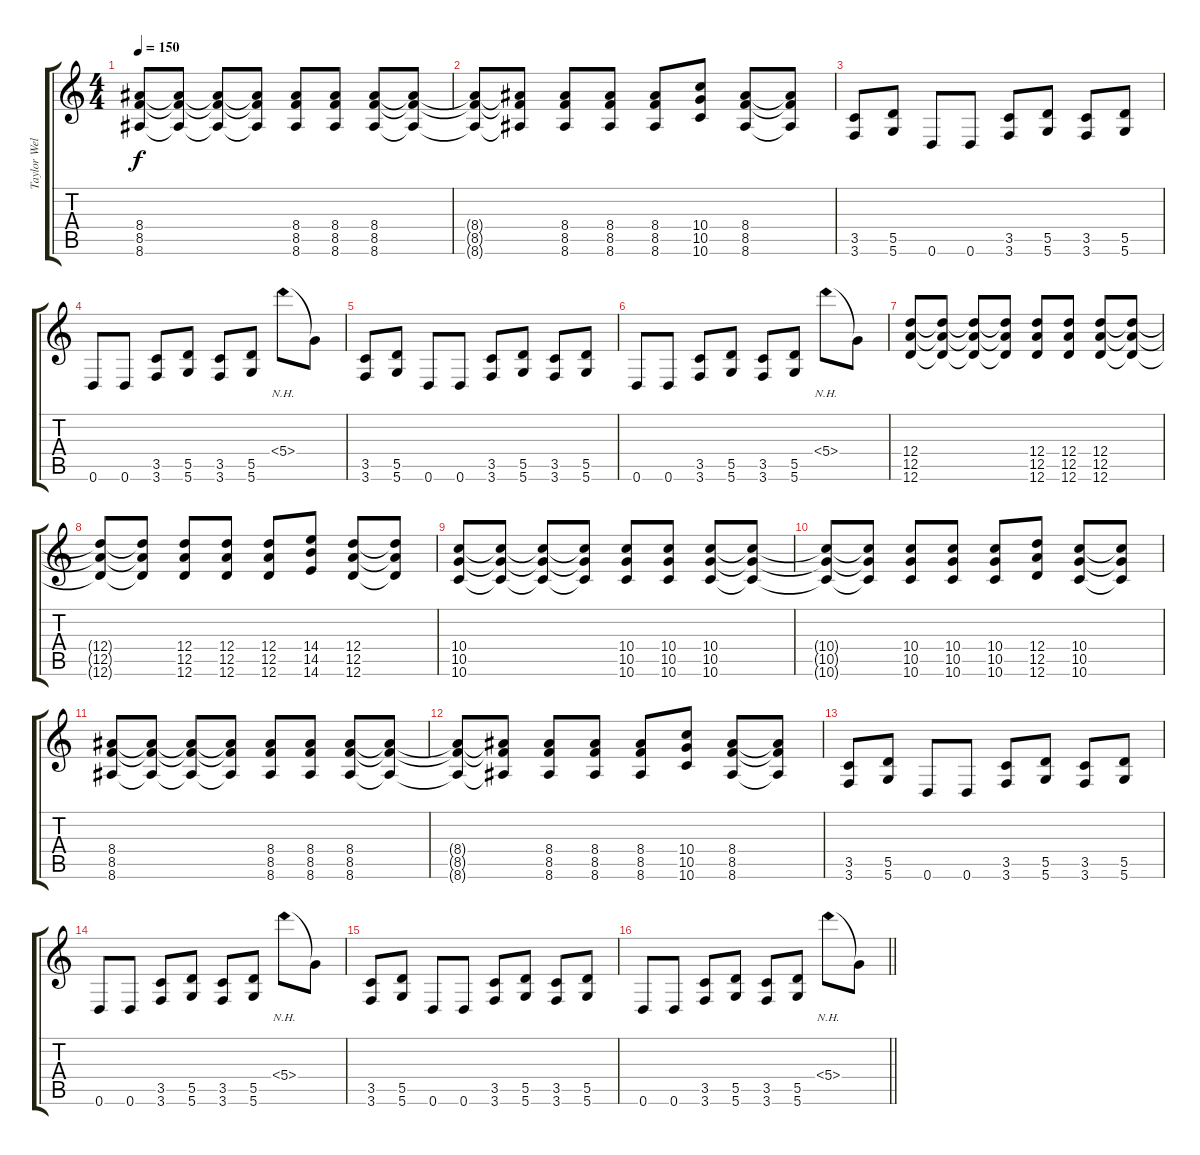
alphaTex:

\track ("Taylor Welcher" "Taylor Wel") {instrument distortionguitar}
\staff {score tabs}
\tuning (E4 B3 G3 D3 A2 D2) {hide}
\ts (4 4)
\tempo 150
\clef g2
\ks c
(8.4 8.5 8.6).8{dy f} (8.4{t} 8.5{t} 8.6{t}).8 (8.4{t} 8.5{t} 8.6{t}).8 (8.4{t} 8.5{t} 8.6{t}).8 (8.4 8.5 8.6).8 (8.4 8.5 8.6).8 (8.4 8.5 8.6).8 (8.4{t} 8.5{t} 8.6{t}).8 |
(8.4{t} 8.5{t} 8.6{t}).8 (8.4{t} 8.5{t} 8.6{t}).8 (8.4 8.5 8.6).8 (8.4 8.5 8.6).8 (8.4 8.5 8.6).8 (10.4 10.5 10.6).8 (8.4 8.5 8.6).8 (8.4{t} 8.5{t} 8.6{t}).8 |
(3.5 3.6).8 (5.5 5.6).8 0.6.8 0.6.8 (3.5 3.6).8 (5.5 5.6).8 (3.5 3.6).8 (5.5 5.6).8 |
0.6.8 0.6.8 (3.5 3.6).8 (5.5 5.6).8 (3.5 3.6).8 (5.5 5.6).8 5.4{nh}.8 5.4{t}.8 |
(3.5 3.6).8 (5.5 5.6).8 0.6.8 0.6.8 (3.5 3.6).8 (5.5 5.6).8 (3.5 3.6).8 (5.5 5.6).8 |
0.6.8 0.6.8 (3.5 3.6).8 (5.5 5.6).8 (3.5 3.6).8 (5.5 5.6).8 5.4{nh}.8 5.4{t}.8 |
(12.4 12.5 12.6).8 (12.4{t} 12.5{t} 12.6{t}).8 (12.4{t} 12.5{t} 12.6{t}).8 (12.4{t} 12.5{t} 12.6{t}).8 (12.4 12.5 12.6).8 (12.4 12.5 12.6).8 (12.4 12.5 12.6).8 (12.4{t} 12.5{t} 12.6{t}).8 |
(12.4{t} 12.5{t} 12.6{t}).8 (12.4{t} 12.5{t} 12.6{t}).8 (12.4 12.5 12.6).8 (12.4 12.5 12.6).8 (12.4 12.5 12.6).8 (14.4 14.5 14.6).8 (12.4 12.5 12.6).8 (12.4{t} 12.5{t} 12.6{t}).8 |
(10.4 10.5 10.6).8 (10.4{t} 10.5{t} 10.6{t}).8 (10.4{t} 10.5{t} 10.6{t}).8 (10.4{t} 10.5{t} 10.6{t}).8 (10.4 10.5 10.6).8 (10.4 10.5 10.6).8 (10.4 10.5 10.6).8 (10.4{t} 10.5{t} 10.6{t}).8 |
(10.4{t} 10.5{t} 10.6{t}).8 (10.4{t} 10.5{t} 10.6{t}).8 (10.4 10.5 10.6).8 (10.4 10.5 10.6).8 (10.4 10.5 10.6).8 (12.4 12.5 12.6).8 (10.4 10.5 10.6).8 (10.4{t} 10.5{t} 10.6{t}).8 |
(8.4 8.5 8.6).8 (8.4{t} 8.5{t} 8.6{t}).8 (8.4{t} 8.5{t} 8.6{t}).8 (8.4{t} 8.5{t} 8.6{t}).8 (8.4 8.5 8.6).8 (8.4 8.5 8.6).8 (8.4 8.5 8.6).8 (8.4{t} 8.5{t} 8.6{t}).8 |
(8.4{t} 8.5{t} 8.6{t}).8 (8.4{t} 8.5{t} 8.6{t}).8 (8.4 8.5 8.6).8 (8.4 8.5 8.6).8 (8.4 8.5 8.6).8 (10.4 10.5 10.6).8 (8.4 8.5 8.6).8 (8.4{t} 8.5{t} 8.6{t}).8 |
(3.5 3.6).8 (5.5 5.6).8 0.6.8 0.6.8 (3.5 3.6).8 (5.5 5.6).8 (3.5 3.6).8 (5.5 5.6).8 |
0.6.8 0.6.8 (3.5 3.6).8 (5.5 5.6).8 (3.5 3.6).8 (5.5 5.6).8 5.4{nh}.8 5.4{t}.8 |
(3.5 3.6).8 (5.5 5.6).8 0.6.8 0.6.8 (3.5 3.6).8 (5.5 5.6).8 (3.5 3.6).8 (5.5 5.6).8 |
\barLineRight lightlight
0.6.8 0.6.8 (3.5 3.6).8 (5.5 5.6).8 (3.5 3.6).8 (5.5 5.6).8 5.4{nh}.8 5.4{t}.8
